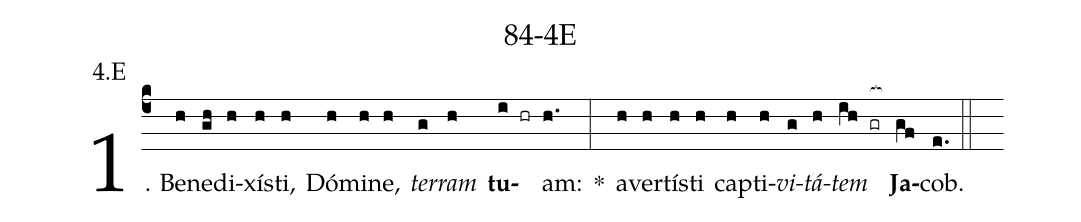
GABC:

name: 84-4E;
annotation: 4.E;
%%
(c4)1. Be(h)ne(gh)di(h)xís(h)ti,(h) Dó(h)mi(h)ne,(h) <i>ter</i>(g)<i>ram</i>(h) <b>tu</b>(i hr)am:(h.) *(:) a(h)ver(h)tís(h)ti(h) cap(h)ti(h)<i>vi</i>(g)<i>tá</i>(h)<i>tem</i>(ih gr[ocb:1{]) <b>Ja</b>(gf[ocb:0}])cob.(e.) (::)
